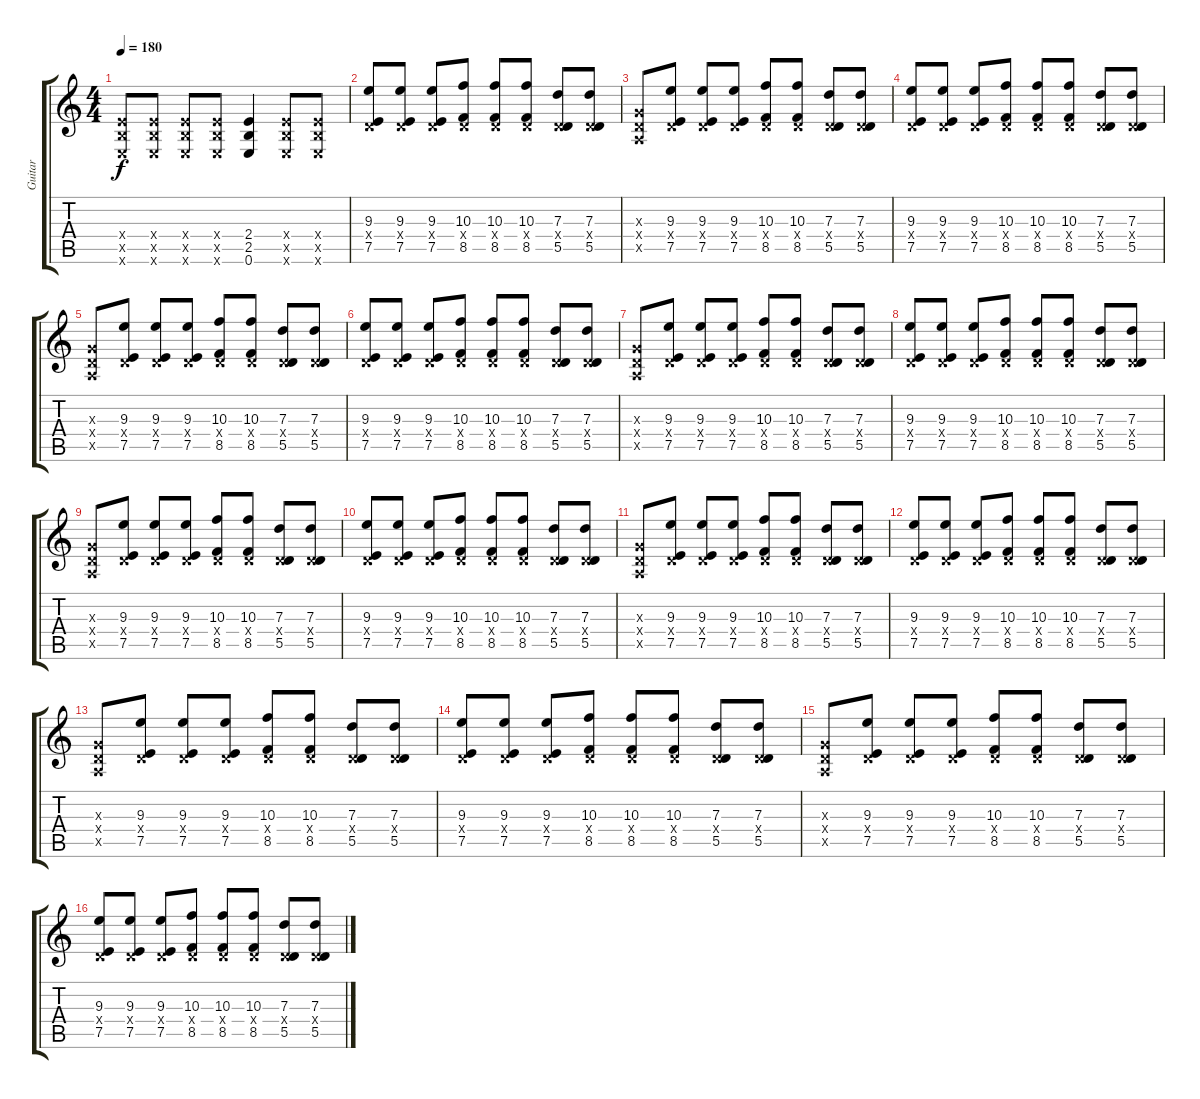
\track ("Guitar" "Guitar") {instrument distortionguitar}
\staff {score tabs}
\tuning (E4 B3 G3 D3 A2 E2) {hide}
\ts (4 4)
\tempo 180
\clef g2
\ks c
(2.4{x} 2.5{x} 0.6{x}).8{dy f} (2.4{x} 2.5{x} 0.6{x}).8 (2.4{x} 2.5{x} 0.6{x}).8 (2.4{x} 2.5{x} 0.6{x}).8 (2.4 2.5 0.6).4 (2.4{x} 2.5{x} 0.6{x}).8 (2.4{x} 2.5{x} 0.6{x}).8 |
(9.3 0.4{x} 7.5).8 (9.3 0.4{x} 7.5).8 (9.3 0.4{x} 7.5).8 (10.3 0.4{x} 8.5).8 (10.3 0.4{x} 8.5).8 (10.3 0.4{x} 8.5).8 (7.3 0.4{x} 5.5).8 (7.3 0.4{x} 5.5).8 |
(0.3{x} 0.4{x} 0.5{x}).8 (9.3 0.4{x} 7.5).8 (9.3 0.4{x} 7.5).8 (9.3 0.4{x} 7.5).8 (10.3 0.4{x} 8.5).8 (10.3 0.4{x} 8.5).8 (7.3 0.4{x} 5.5).8 (7.3 0.4{x} 5.5).8 |
(9.3 0.4{x} 7.5).8 (9.3 0.4{x} 7.5).8 (9.3 0.4{x} 7.5).8 (10.3 0.4{x} 8.5).8 (10.3 0.4{x} 8.5).8 (10.3 0.4{x} 8.5).8 (7.3 0.4{x} 5.5).8 (7.3 0.4{x} 5.5).8 |
(0.3{x} 0.4{x} 0.5{x}).8 (9.3 0.4{x} 7.5).8 (9.3 0.4{x} 7.5).8 (9.3 0.4{x} 7.5).8 (10.3 0.4{x} 8.5).8 (10.3 0.4{x} 8.5).8 (7.3 0.4{x} 5.5).8 (7.3 0.4{x} 5.5).8 |
(9.3 0.4{x} 7.5).8 (9.3 0.4{x} 7.5).8 (9.3 0.4{x} 7.5).8 (10.3 0.4{x} 8.5).8 (10.3 0.4{x} 8.5).8 (10.3 0.4{x} 8.5).8 (7.3 0.4{x} 5.5).8 (7.3 0.4{x} 5.5).8 |
(0.3{x} 0.4{x} 0.5{x}).8 (9.3 0.4{x} 7.5).8 (9.3 0.4{x} 7.5).8 (9.3 0.4{x} 7.5).8 (10.3 0.4{x} 8.5).8 (10.3 0.4{x} 8.5).8 (7.3 0.4{x} 5.5).8 (7.3 0.4{x} 5.5).8 |
(9.3 0.4{x} 7.5).8 (9.3 0.4{x} 7.5).8 (9.3 0.4{x} 7.5).8 (10.3 0.4{x} 8.5).8 (10.3 0.4{x} 8.5).8 (10.3 0.4{x} 8.5).8 (7.3 0.4{x} 5.5).8 (7.3 0.4{x} 5.5).8 |
(0.3{x} 0.4{x} 0.5{x}).8 (9.3 0.4{x} 7.5).8 (9.3 0.4{x} 7.5).8 (9.3 0.4{x} 7.5).8 (10.3 0.4{x} 8.5).8 (10.3 0.4{x} 8.5).8 (7.3 0.4{x} 5.5).8 (7.3 0.4{x} 5.5).8 |
(9.3 0.4{x} 7.5).8 (9.3 0.4{x} 7.5).8 (9.3 0.4{x} 7.5).8 (10.3 0.4{x} 8.5).8 (10.3 0.4{x} 8.5).8 (10.3 0.4{x} 8.5).8 (7.3 0.4{x} 5.5).8 (7.3 0.4{x} 5.5).8 |
(0.3{x} 0.4{x} 0.5{x}).8 (9.3 0.4{x} 7.5).8 (9.3 0.4{x} 7.5).8 (9.3 0.4{x} 7.5).8 (10.3 0.4{x} 8.5).8 (10.3 0.4{x} 8.5).8 (7.3 0.4{x} 5.5).8 (7.3 0.4{x} 5.5).8 |
(9.3 0.4{x} 7.5).8 (9.3 0.4{x} 7.5).8 (9.3 0.4{x} 7.5).8 (10.3 0.4{x} 8.5).8 (10.3 0.4{x} 8.5).8 (10.3 0.4{x} 8.5).8 (7.3 0.4{x} 5.5).8 (7.3 0.4{x} 5.5).8 |
(0.3{x} 0.4{x} 0.5{x}).8 (9.3 0.4{x} 7.5).8 (9.3 0.4{x} 7.5).8 (9.3 0.4{x} 7.5).8 (10.3 0.4{x} 8.5).8 (10.3 0.4{x} 8.5).8 (7.3 0.4{x} 5.5).8 (7.3 0.4{x} 5.5).8 |
(9.3 0.4{x} 7.5).8 (9.3 0.4{x} 7.5).8 (9.3 0.4{x} 7.5).8 (10.3 0.4{x} 8.5).8 (10.3 0.4{x} 8.5).8 (10.3 0.4{x} 8.5).8 (7.3 0.4{x} 5.5).8 (7.3 0.4{x} 5.5).8 |
(0.3{x} 0.4{x} 0.5{x}).8 (9.3 0.4{x} 7.5).8 (9.3 0.4{x} 7.5).8 (9.3 0.4{x} 7.5).8 (10.3 0.4{x} 8.5).8 (10.3 0.4{x} 8.5).8 (7.3 0.4{x} 5.5).8 (7.3 0.4{x} 5.5).8 |
(9.3 0.4{x} 7.5).8 (9.3 0.4{x} 7.5).8 (9.3 0.4{x} 7.5).8 (10.3 0.4{x} 8.5).8 (10.3 0.4{x} 8.5).8 (10.3 0.4{x} 8.5).8 (7.3 0.4{x} 5.5).8 (7.3 0.4{x} 5.5).8
